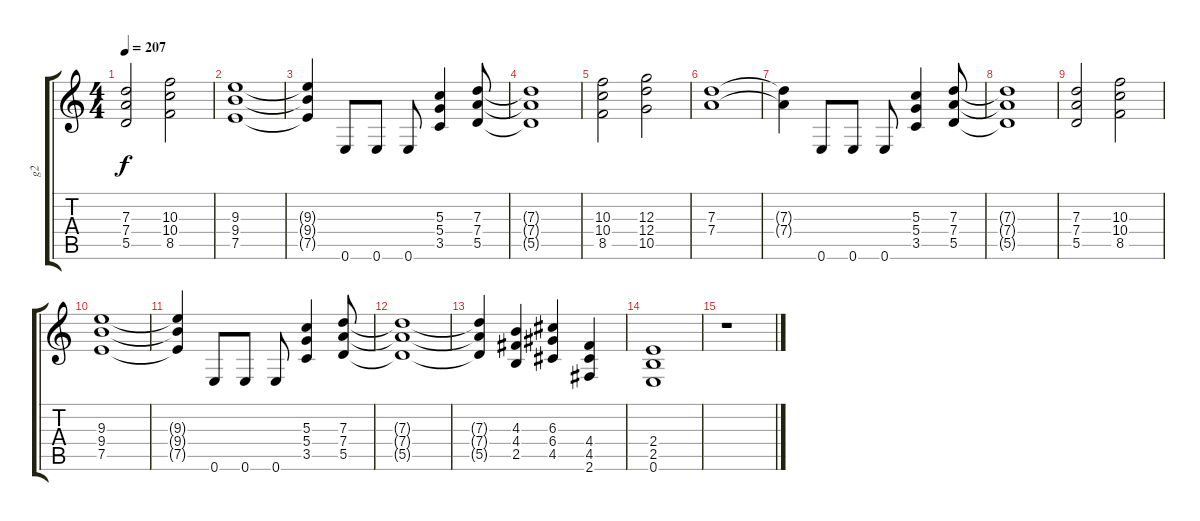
\track ("g2" "g2") {instrument overdrivenguitar}
\staff {score tabs}
\tuning (E4 B3 G3 D3 A2 E2) {hide}
\ts (4 4)
\tempo 207
\clef g2
\ks c
(7.3 7.4 5.5).2{dy f} (10.3 10.4 8.5).2 |
(9.3 9.4 7.5).1 |
(9.3{t} 9.4{t} 7.5{t}).4 0.6.8 0.6.8 0.6.8 (5.3 5.4 3.5).4 (7.3 7.4 5.5).8 |
(7.3{t} 7.4{t} 5.5{t}).1 |
(10.3 10.4 8.5).2 (12.3 12.4 10.5).2 |
(7.3 7.4).1 |
(7.3{t} 7.4{t}).4 0.6.8 0.6.8 0.6.8 (5.3 5.4 3.5).4 (7.3 7.4 5.5).8 |
(7.3{t} 7.4{t} 5.5{t}).1 |
(7.3 7.4 5.5).2 (10.3 10.4 8.5).2 |
(9.3 9.4 7.5).1 |
(9.3{t} 9.4{t} 7.5{t}).4 0.6.8 0.6.8 0.6.8 (5.3 5.4 3.5).4 (7.3 7.4 5.5).8 |
(7.3{t} 7.4{t} 5.5{t}).1 |
(7.3{t} 7.4{t} 5.5{t}).4 (4.3 4.4 2.5).4 (6.3 6.4 4.5).4 (4.4 4.5 2.6).4 |
(2.4 2.5 0.6).1 |
r.1
